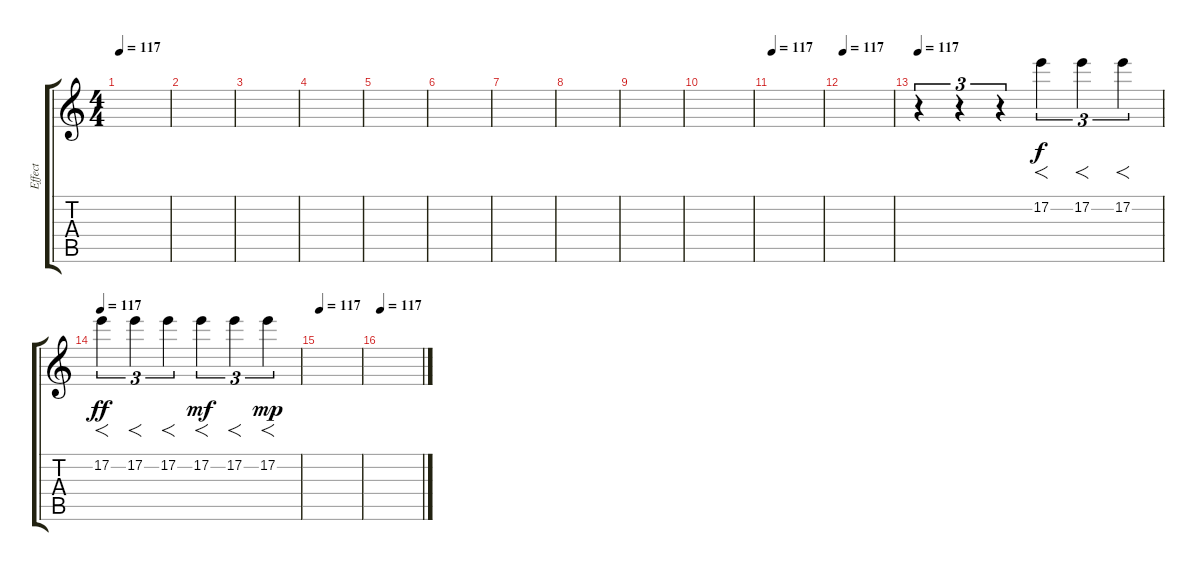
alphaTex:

\track ("Effect" "Effect") {instrument overdrivenguitar}
\staff {score tabs}
\tuning (E4 B3 G3 D3 A2 E2) {hide}
\ts (4 4)
\tempo 117
\clef g2
\ks c
|
|
|
|
|
|
|
|
|
|
\tempo 117
|
\tempo 117
|
\tempo 117
r.4{tu (3 2)} r.4{tu (3 2)} r.4{tu (3 2)} 17.2.4{f tu (3 2) instrument guitarharmonics} 17.2.4{f tu (3 2)} 17.2.4{f tu (3 2)} |
\tempo 117
17.2.4{f tu (3 2) dy ff} 17.2.4{f tu (3 2)} 17.2.4{f tu (3 2)} 17.2.4{f tu (3 2) dy mf} 17.2.4{f tu (3 2)} 17.2.4{f tu (3 2) dy mp} |
\tempo 117
|
\tempo 117
